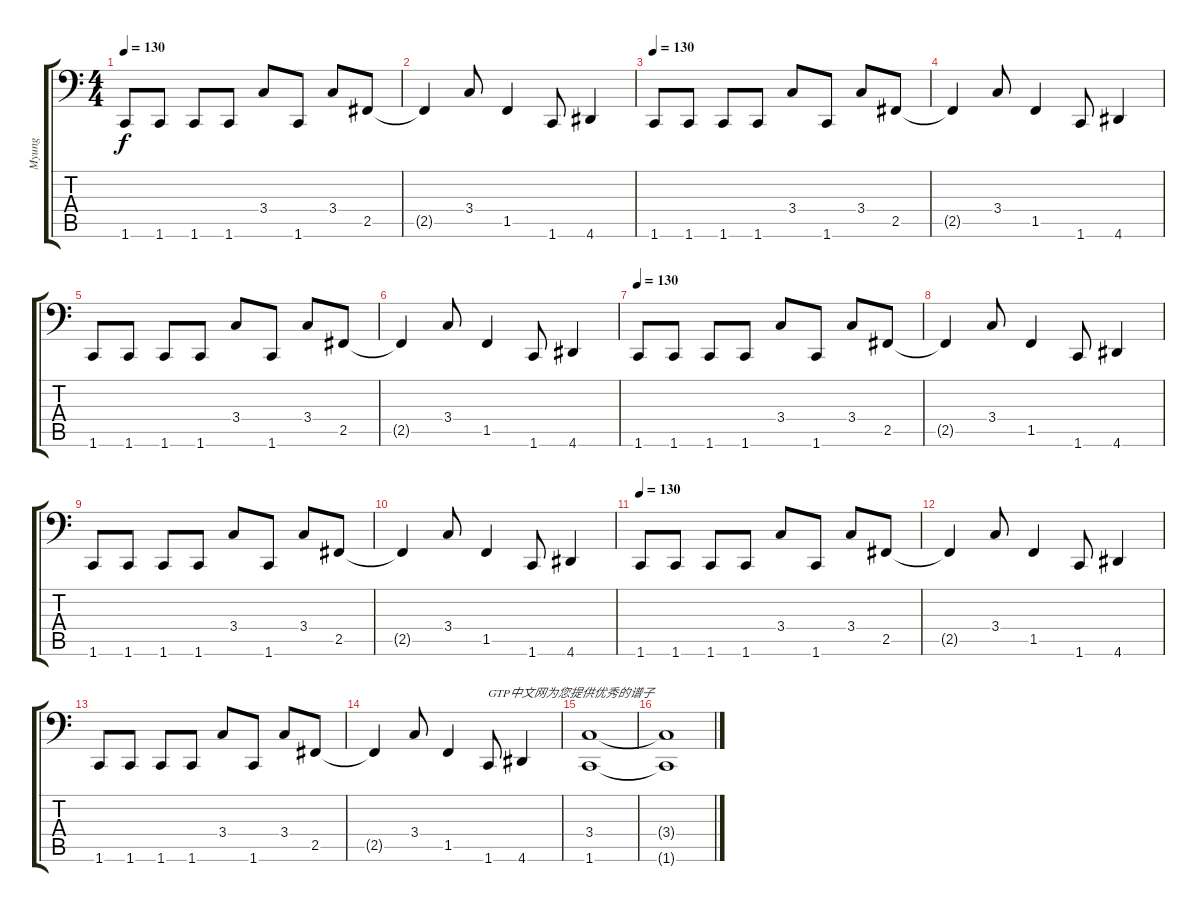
\track ("Myung" "Myung") {instrument electricbassfinger}
\staff {score tabs}
\tuning (C3 G2 D2 A1 E1 B0) {hide}
\ts (4 4)
\tempo 130
\clef f4
\ks c
1.6.8{dy f} 1.6.8 1.6.8 1.6.8 3.4.8 1.6.8 3.4.8 2.5.8 |
2.5{t}.4 3.4.8 1.5.4 1.6.8 4.6.4 |
\tempo 130
1.6.8 1.6.8 1.6.8 1.6.8 3.4.8 1.6.8 3.4.8 2.5.8 |
2.5{t}.4 3.4.8 1.5.4 1.6.8 4.6.4 |
1.6.8 1.6.8 1.6.8 1.6.8 3.4.8 1.6.8 3.4.8 2.5.8 |
2.5{t}.4 3.4.8 1.5.4 1.6.8 4.6.4 |
\tempo 130
1.6.8 1.6.8 1.6.8 1.6.8 3.4.8 1.6.8 3.4.8 2.5.8 |
2.5{t}.4 3.4.8 1.5.4 1.6.8 4.6.4 |
1.6.8 1.6.8 1.6.8 1.6.8 3.4.8 1.6.8 3.4.8 2.5.8 |
2.5{t}.4 3.4.8 1.5.4 1.6.8 4.6.4 |
\tempo 130
1.6.8 1.6.8 1.6.8 1.6.8 3.4.8 1.6.8 3.4.8 2.5.8 |
2.5{t}.4 3.4.8 1.5.4 1.6.8 4.6.4 |
1.6.8 1.6.8 1.6.8 1.6.8 3.4.8 1.6.8 3.4.8 2.5.8 |
2.5{t}.4 3.4.8 1.5.4 1.6.8{txt "GTP中文网为您提供优秀的谱子"} 4.6.4 |
(3.4 1.6).1{volume 16} |
(3.4{t} 1.6{t}).1
